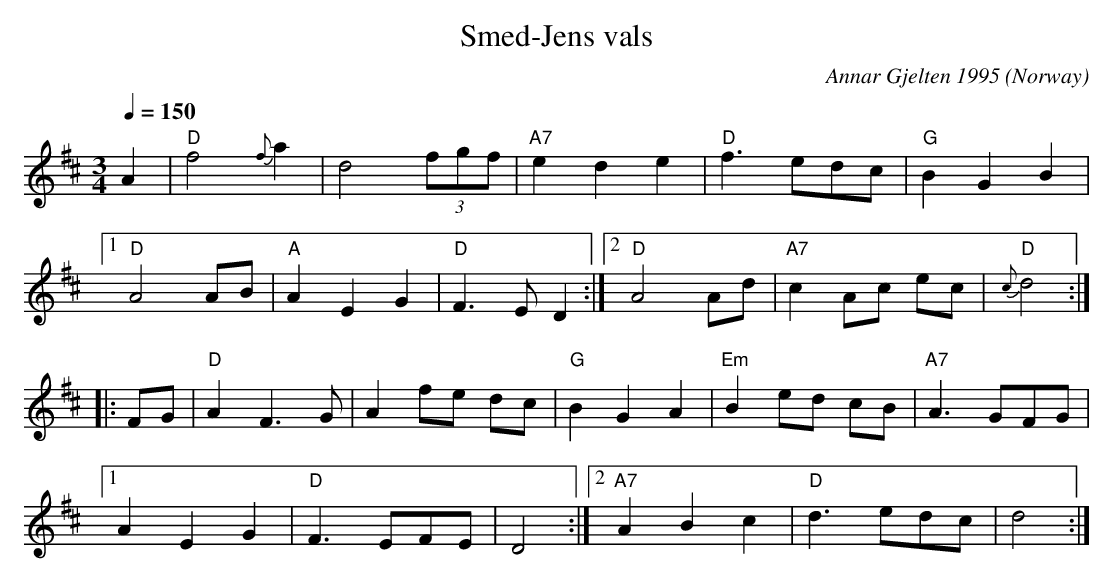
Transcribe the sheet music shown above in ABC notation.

X:1
T:Smed-Jens vals
C:Annar Gjelten 1995
O:Norway
M:3/4
L:1/8
Q:1/4=150
K:D
A2 | "D"f4 {f}a2 | d4 (3fgf | "A7"e2 d2 e2 | "D"f3 edc | "G"B2 G2 B2 |
[1 "D"A4 AB | "A"A2 E2 G2 | "D"F3 E D2 :|2 "D"A4 Ad | "A7"c2 Ac ec | "D"{c}d4 :|
|: FG | "D"A2 F3 G | A2 fe dc | "G"B2 G2 A2 | "Em"B2 ed cB | "A7"A3 GFG |
[1 A2 E2 G2 | "D"F3 EFE | D4 :|2 "A7"A2 B2 c2 | "D"d3 edc | d4 :|
